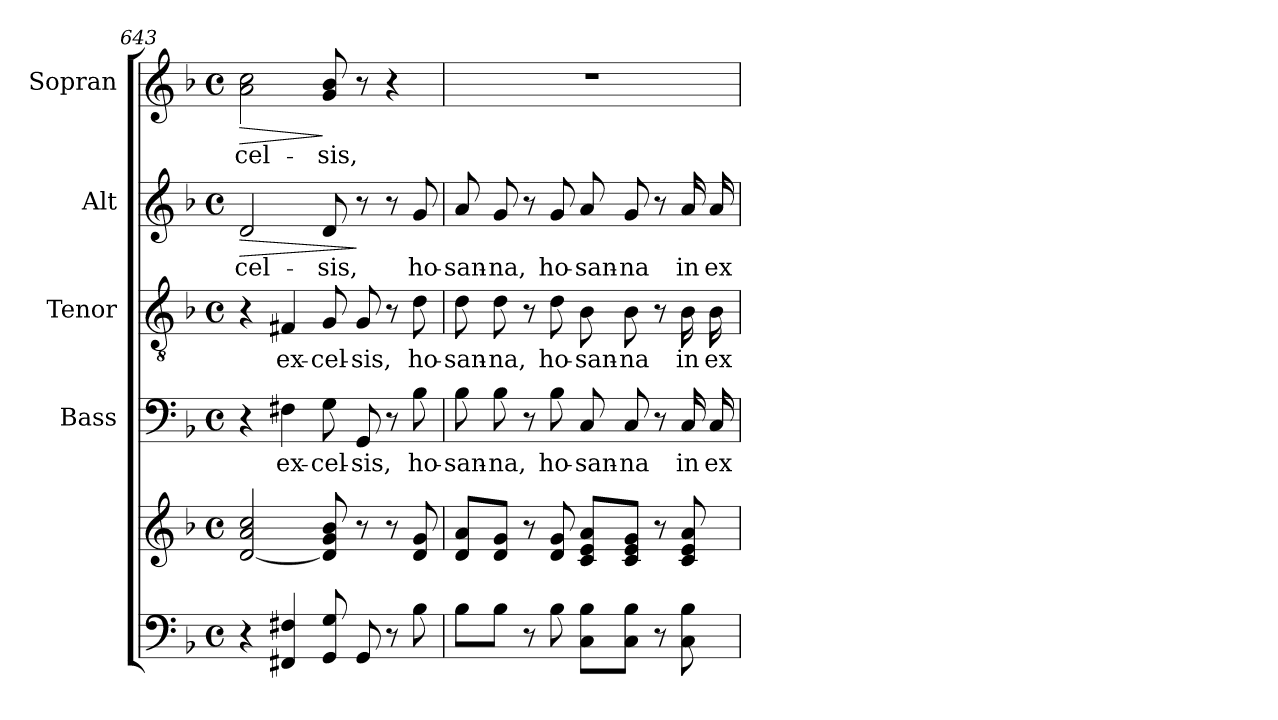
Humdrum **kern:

**kern	**kern	**kern	**text	**kern	**text	**kern	**text	**dynam	**kern	**text	**dynam
*part5	*part5	*part4	*part4	*part3	*part3	*part2	*part2	*part2	*part1	*part1	*part1
*staff6	*staff5	*staff4	*staff4	*staff3	*staff3	*staff2	*staff2	*staff2	*staff1	*staff1	*staff1
*	*	*I"Bass	*	*I"Tenor	*	*I"Alt	*	*	*I"Sopran	*	*
*	*	*I'B.	*	*I'T.	*	*I'A.	*	*	*I'S.	*	*
*clefF4	*clefG2	*clefF4	*	*clefGv2	*	*clefG2	*	*	*clefG2	*	*
*k[b-]	*k[b-]	*k[b-]	*	*k[b-]	*	*k[b-]	*	*	*k[b-]	*	*
*F:	*F:	*F:	*	*F:	*	*F:	*	*	*F:	*	*
*M4/4	*M4/4	*M4/4	*	*M4/4	*	*M4/4	*	*	*M4/4	*	*
*met(c)	*met(c)	*met(c)	*	*met(c)	*	*met(c)	*	*	*met(c)	*	*
=643	=643	=643	=643	=643	=643	=643	=643	=643	=643	=643	=643
!	!	!	!	!	!	!	!LO:LY:b	!LO:HP:b	!	!LO:LY:b	!LO:HP:b
4r	[2d/ 2a/ 2cc/	4r	.	4r	.	2d/	-cel-	>	2a\ 2cc\	-cel-	>
!	!	!	!LO:LY:b	!	!LO:LY:b	!	!	!	!	!	!
4FF#X/ 4F#X/	.	4F#X\	ex-	4F#X/	ex-	.	.	.	.	.	.
!	!	!	!LO:LY:b	!	!LO:LY:b	!	!LO:LY:b	!	!	!LO:LY:b	!
8GG/ 8G/	8d/] 8g/ 8b-/	8G\	-cel-	8G/	-cel-	8d/	-sis,	.	8g/ 8b-/	-sis,	]
!	!	!	!LO:LY:b	!	!LO:LY:b	!	!	!	!	!	!
8GG/	8r	8GG/	-sis,	8G/	-sis,	8r	.	]	8r	.	.
8r	8r	8r	.	8r	.	8r	.	.	4r	.	.
!	!	!	!LO:LY:b	!	!LO:LY:b	!	!LO:LY:b	!	!	!	!
8B-\	8d/ 8g/	8B-\	ho-	8d\	ho-	8g/	ho-	.	.	.	.
!!LO:LB:g=z
=644	=644	=644	=644	=644	=644	=644	=644	=644	=644	=644	=644
!	!	!	!LO:LY:b	!	!LO:LY:b	!	!LO:LY:b	!	!	!	!
8B-\L	8d/ 8a/L	8B-\	-san-	8d\	-san-	8a/	-san-	.	1r	.	.
!	!	!	!LO:LY:b	!	!LO:LY:b	!	!LO:LY:b	!	!	!	!
8B-\J	8d/ 8g/J	8B-\	-na,	8d\	-na,	8g/	-na,	.	.	.	.
8r	8r	8r	.	8r	.	8r	.	.	.	.	.
!	!	!	!LO:LY:b	!	!LO:LY:b	!	!LO:LY:b	!	!	!	!
8B-\	8d/ 8g/	8B-\	ho-	8d\	ho-	8g/	ho-	.	.	.	.
!	!	!	!LO:LY:b	!	!LO:LY:b	!	!LO:LY:b	!	!	!	!
8C\ 8B-\L	8c/ 8e/ 8a/L	8C/	-san-	8B-\	-san-	8a/	-san-	.	.	.	.
!	!	!	!LO:LY:b	!	!LO:LY:b	!	!LO:LY:b	!	!	!	!
8C\ 8B-\J	8c/ 8e/ 8g/J	8C/	-na	8B-\	-na	8g/	-na	.	.	.	.
8r	8r	8r	.	8r	.	8r	.	.	.	.	.
!	!	!	!LO:LY:b	!	!LO:LY:b	!	!LO:LY:b	!	!	!	!
8C\ 8B-\	8c/ 8e/ 8a/	16C/	in	16B-\	in	16a/	in	.	.	.	.
!	!	!	!LO:LY:b	!	!LO:LY:b	!	!LO:LY:b	!	!	!	!
.	.	16C/	ex-	16B-\	ex-	16a/	ex-	.	.	.	.
=	=	=	=	=	=	=	=	=	=	=	=
*-	*-	*-	*-	*-	*-	*-	*-	*-	*-	*-	*-
